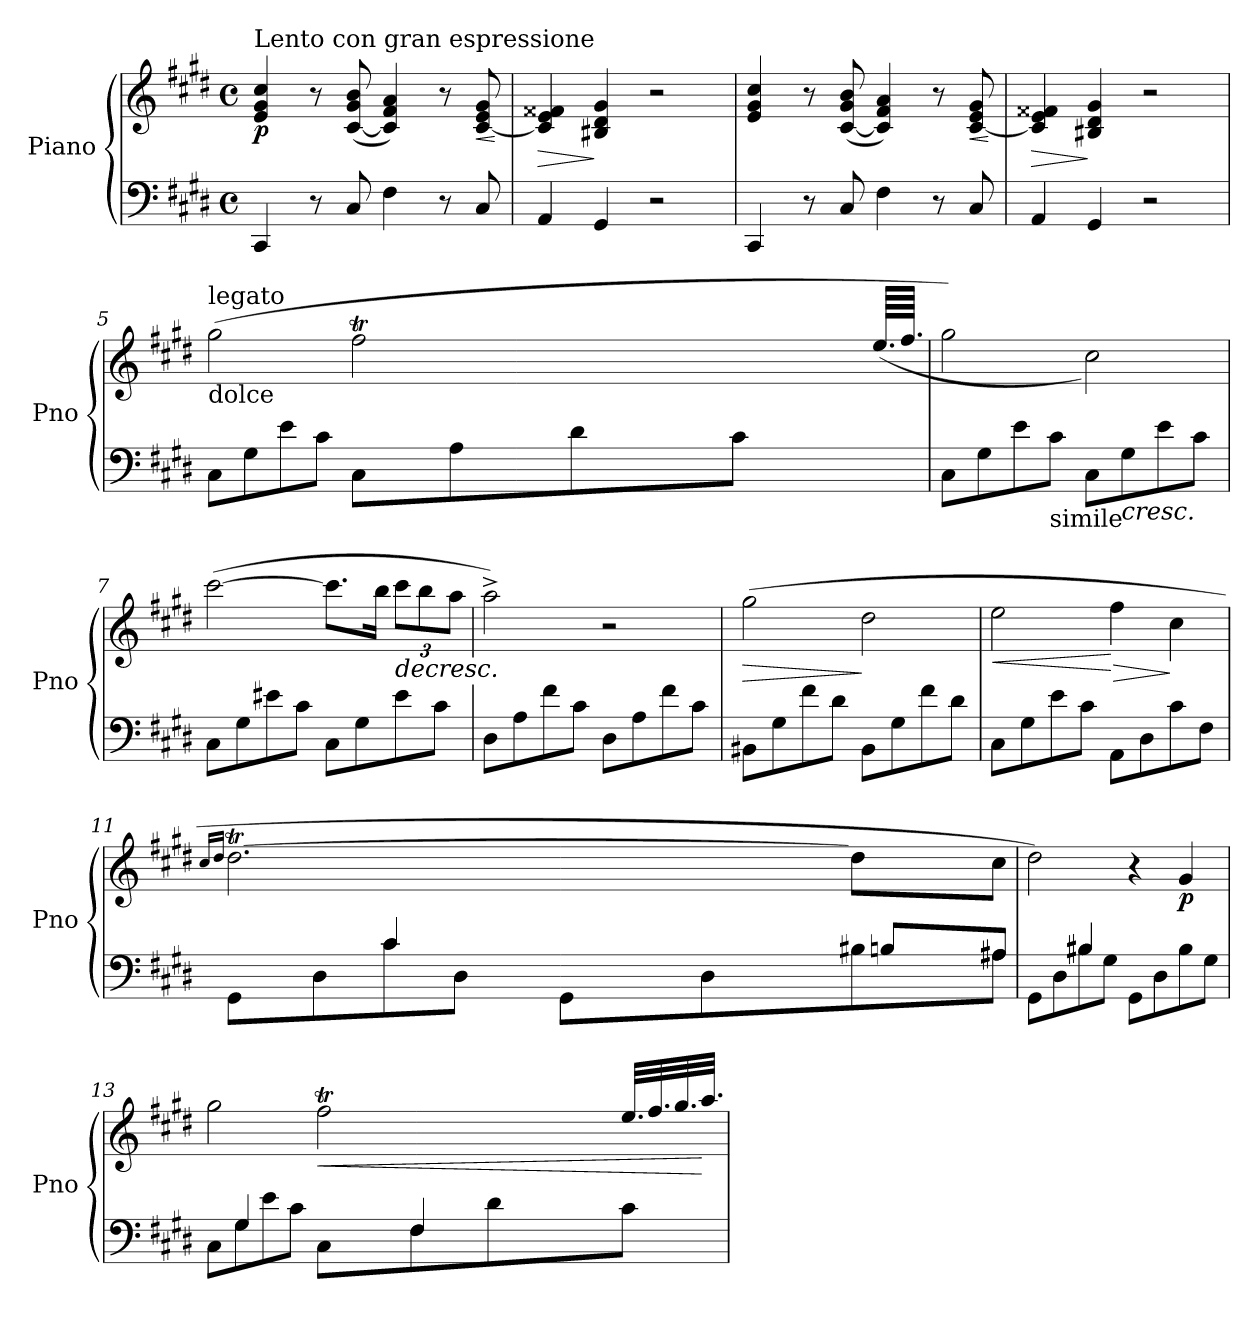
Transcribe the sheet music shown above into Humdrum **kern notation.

**kern	**kern	**dynam
*part1	*part1	*part1
*staff2	*staff1	*staff1/2
*I"Piano	*	*
*I'Pno	*	*
*clefF4	*clefG2	*
*k[f#c#g#d#]	*k[f#c#g#d#]	*
*E:	*E:	*
*M4/4	*M4/4	*
*met(c)	*met(c)	*
=1	=1	=1
!	!LO:TX:a:t=Lento con gran espressione	!
!	!	!LO:DY:b
4CC#/	4e/ 4g#/ 4cc#/	p
8r	8r	.
8C#/	([8c#/ 8g#/ 8b/	.
4F#\	4c#/] 4f#/ 4a/)	.
8r	8r	.
!	!	!LO:HP:b
8C#/	[8c#/ 8e/ 8g#/	<
.	.	[
=2	=2	=2
!	!	!LO:HP:b
4AA/	4c#/] 4e/ 4f##X/	>
4GG#/	4B#X/ 4d#/ 4g#/	]
2r	2r	.
=3	=3	=3
4CC#/	4e/ 4g#/ 4cc#/	.
8r	8r	.
8C#/	([8c#/ 8g#/ 8b/	.
4F#\	4c#/] 4f#/ 4a/)	.
8r	8r	.
!	!	!LO:HP:b
8C#/	[8c#/ 8e/ 8g#/	<
.	.	[
=4	=4	=4
!	!	!LO:HP:b
4AA/	4c#/] 4e/ 4f##X/	>
4GG#/	4B#X/ 4d#/ 4g#/	]
2r	2r	.
=5	=5	=5
*	*^	*
!	!LO:TX:a:t=legato	!	!
!	!LO:TX:b:t=dolce	!	!
8C#\L	(2gg#\	2ryy	.
8G#\	.	.	.
8e\	.	.	.
8c#\J	.	.	.
8C#\L	2ff#T\	32ff#yy	.
.	.	32gg#yy	.
.	.	32ff#yy	.
.	.	32gg#yy	.
8A\	.	32ff#yy	.
.	.	32gg#yy	.
.	.	64ff#yy	.
.	.	64gg#yy	.
.	.	64ff#yy	.
.	.	64gg#yy	.
8d#\	.	64ff#yy	.
.	.	64gg#yy	.
.	.	64ff#yy	.
.	.	64gg#yy	.
.	.	64ff#yy	.
.	.	64gg#yy	.
.	.	64ff#yy	.
.	.	64gg#yy	.
8c#\J	.	64ff#yy	.
.	.	64gg#yy	.
.	.	64ff#yy	.
.	.	64gg#yy	.
*	*	*Xtuplet	*
.	.	96ff#yy	.
.	.	96gg#yy	.
.	.	96ff#yy	.
.	.	(96.ee/LL	.
.	.	96.ff#/JJ	.
*	*v	*v	*
=6	=6	=6
8C#\L	2gg#\)	.
8G#\	.	.
8e\	.	.
!LO:TX:b:t=simile	!	!
8c#\J	.	.
8C#\L	2cc#\)	.
!	!	!LO:HP:b=2
8G#\	.	<
8e\	.	.
8c#\J	.	.
!!LO:LB:g=z
=7	=7	=7
8C#\L	([2ccc#\	.
8G#\	.	.
8e#X\	.	]
8c#\J	.	.
8C#\L	8.ccc#\L]	.
8G#\	.	.
.	16bb\Jk	.
*	*tuplet	*
!	!	!LO:HP:b
8e#\	12ccc#\L	>
.	12bb\	.
8c#\J	.	.
.	12aa\J	[
=8	=8	=8
8D#\L	2aa^\)	.
8A\	.	.
8f#\	.	.
8c#\J	.	.
8D#\L	2r	.
8A\	.	.
8f#\	.	.
8c#\J	.	.
=9	=9	=9
!	!	!LO:HP:b
8BB#X\L	(2gg#\	>
8G#\	.	.
8f#\	.	.
8d#\J	.	.
8BB#\L	2dd#\	]
8G#\	.	.
8f#\	.	.
8d#\J	.	.
=10	=10	=10
!	!	!LO:HP:b
8C#\L	2ee\	<
8G#\	.	.
8e\	.	.
8c#\J	.	.
!	!	!LO:HP:n=1:b
8AA\L	4ff#\	[ >
8D#\	.	.
8c#\	4cc#\	]
8F#\J	.	.
=11	=11	=11
.	16qcc#/LL	.
.	16qdd#/JJ	.
*^	*^	*
8GG#\L	4ryy	[2.dd#t\	32cc#yy	.
.	.	.	32dd#yy	.
.	.	.	32eeyy	.
.	.	.	32dd#yy	.
8D#\	.	.	32eeyy	.
.	.	.	32dd#yy	.
.	.	.	32eeyy	.
.	.	.	32dd#yy	.
8c#\	4c#/	.	32eeyy	.
.	.	.	32dd#yy	.
.	.	.	32eeyy	.
.	.	.	32dd#yy	.
8D#\J	.	.	32eeyy	.
.	.	.	32dd#yy	.
.	.	.	64eeyy	.
.	.	.	64dd#yy	.
.	.	.	64eeyy	.
.	.	.	64dd#yy	.
8GG#\L	4ryy	.	64eeyy	.
.	.	.	64dd#yy	.
.	.	.	64eeyy	.
.	.	.	64dd#yy	.
.	.	.	64eeyy	.
.	.	.	64dd#yy	.
.	.	.	64eeyy	.
.	.	.	64dd#yy	.
8D#\	.	.	64eeyy	.
.	.	.	64dd#yy	.
.	.	.	64eeyy	.
.	.	.	64dd#yy	.
.	.	.	64eeyy	.
.	.	.	64dd#yy	.
.	.	.	64eeyy	.
.	.	.	64dd#yy	.
8B#\	8B/L	8dd#\L]	64eeyy	.
.	.	.	64dd#yy	.
.	.	.	64eeyy	.
.	.	.	64dd#yy	.
.	.	.	64eeyy	.
.	.	.	64dd#yy	.
.	.	.	64eeyy	.
.	.	.	64dd#yy	.
8A#\J	8A#/J	8cc#\J	8ryy	.
*	*	*v	*v	*
!!LO:LB:g=z
=12	=12	=12	=12
8GG#\L	4ryy	2dd#\)	.
8D#\	.	.	.
8B#\	4B#X/	.	.
8G#\J	.	.	.
8GG#\L	2ryy	4r	.
8D#\	.	.	.
!	!	!	!LO:DY:b
8B#\	.	4g#/	p
8G#\J	.	.	.
=13	=13	=13	=13
*	*	*^	*
8C#\L	8ryy	2gg#\	2ryy	.
8G#\	4G#/	.	.	.
8e\	.	.	.	.
8c#\J	4ryy	.	.	.
!	!	!	!	!LO:HP:b
8C#\L	.	2ff#T\	32ff#yy	<
.	.	.	32gg#yy	.
.	.	.	32ff#yy	.
.	.	.	32gg#yy	.
8F#\	4F#/	.	32ff#yy	.
.	.	.	32gg#yy	.
.	.	.	32ff#yy	.
.	.	.	32gg#yy	.
8d#\	.	.	32ff#yy	.
.	.	.	64gg#yy	.
.	.	.	64ff#yy	.
.	.	.	64gg#yy	.
.	.	.	64ff#yy	.
.	.	.	64gg#yy	.
.	.	.	64ff#yy	.
*	*	*	*Xtuplet	*
8c#\J	8ryy	.	48.ee/LL	.
.	.	.	48.ff#/	.
.	.	.	48.gg#/	.
.	.	.	48.aa/JJ	[
*v	*v	*	*	*
*	*v	*v	*
=	=	=
*-	*-	*-
